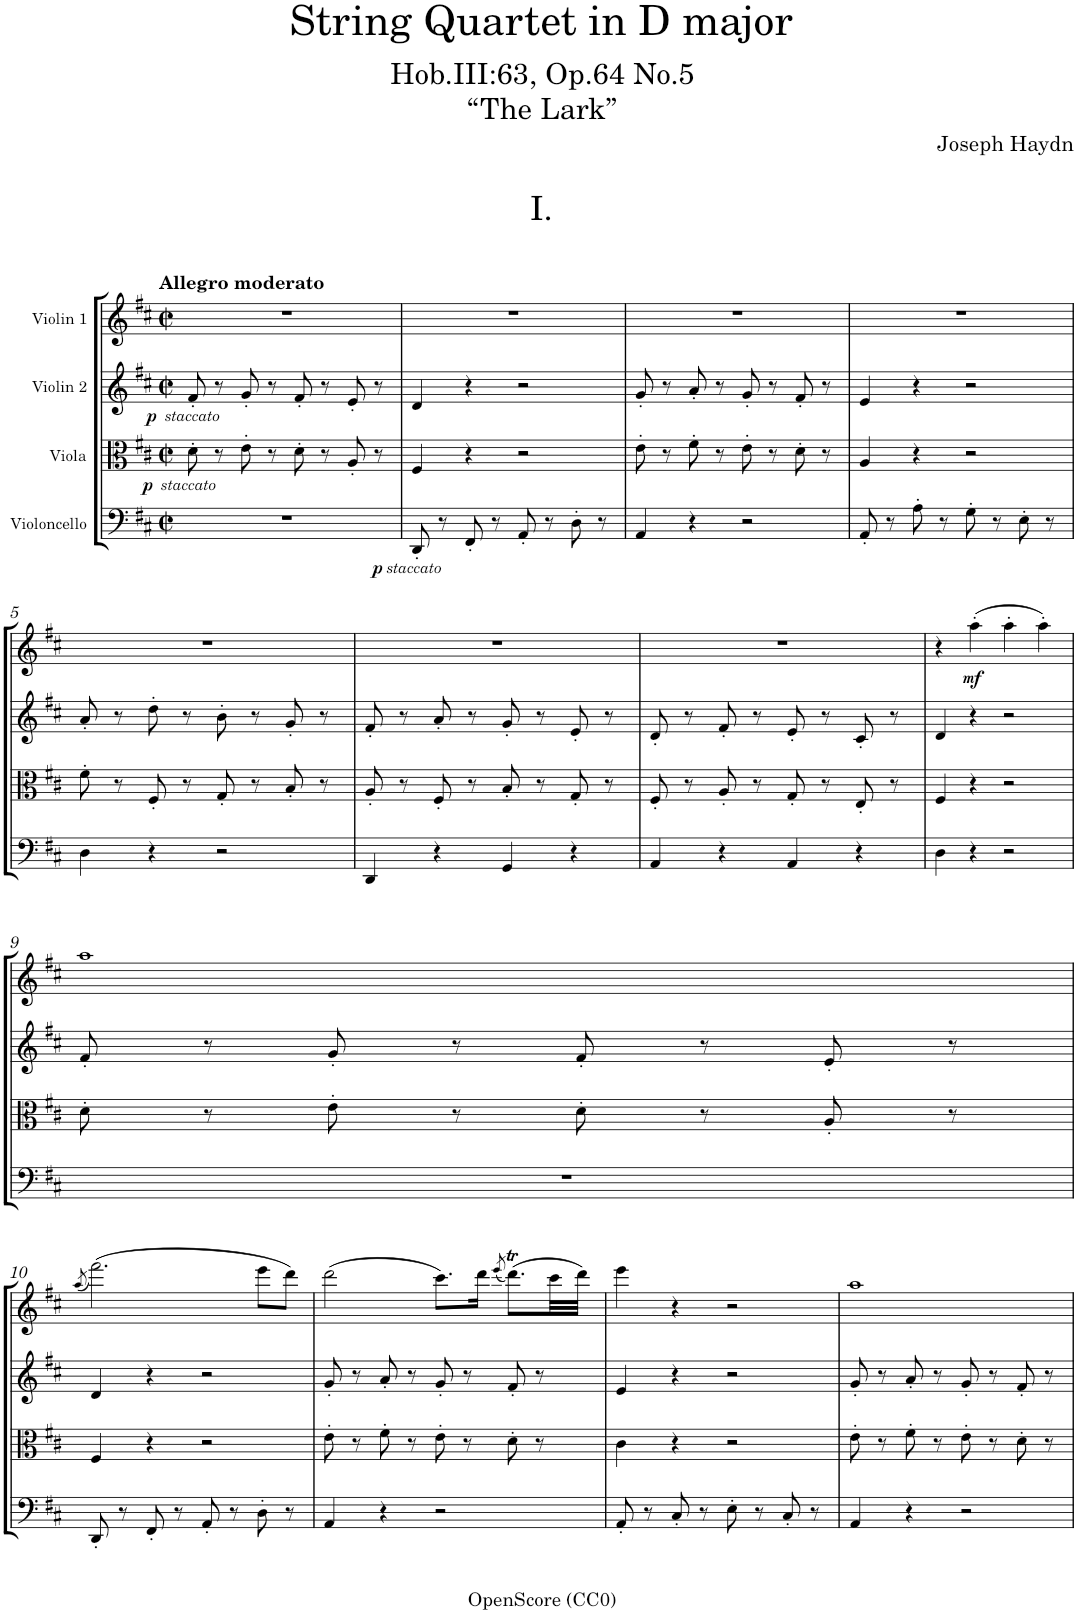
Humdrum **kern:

**kern	**dynam	**kern	**dynam	**kern	**dynam	**kern	**dynam
*part4	*part4	*part3	*part3	*part2	*part2	*part1	*part1
*staff4	*staff4	*staff3	*staff3	*staff2	*staff2	*staff1	*staff1
*I"Violoncello	*	*I"Viola	*	*I"Violin 2	*	*I"Violin 1	*
*I'Vc	*	*I'Vla	*	*I'Vln	*	*I'Vln	*
*clefF4	*	*clefC3	*	*clefG2	*	*clefG2	*
*k[f#c#]	*	*k[f#c#]	*	*k[f#c#]	*	*k[f#c#]	*
*M2/2	*	*M2/2	*	*M2/2	*	*M2/2	*
*met(c|)	*	*met(c|)	*	*met(c|)	*	*met(c|)	*
=1	=1	=1	=1	=1	=1	=1	=1
!	!	!	!	!	!	!LO:TX:a:t=I.	!
!	!	!	!	!	!	!LO:TX:a:B:t=Allegro moderato	!
!	!	!	!LO:DY:b	!	!	!	!
!	!	!	!LO:DY:n=1:b	!	!LO:DY:b	!	!
!	!	!	!	!	!LO:DY:n=1:b	!	!
1r	.	8d'\	p other-dynamics	8f#'/	p other-dynamics	1r	.
.	.	8r	.	8r	.	.	.
.	.	8e'\	.	8g'/	.	.	.
.	.	8r	.	8r	.	.	.
.	.	8d'\	.	8f#'/	.	.	.
.	.	8r	.	8r	.	.	.
.	.	8A'/	.	8e'/	.	.	.
.	.	8r	.	8r	.	.	.
=2	=2	=2	=2	=2	=2	=2	=2
!	!LO:DY:b	!	!	!	!	!	!
!	!LO:DY:n=1:b	!	!	!	!	!	!
8DD'/	p other-dynamics	4F#/	.	4d/	.	1r	.
8r	.	.	.	.	.	.	.
8FF#'/	.	4r	.	4r	.	.	.
8r	.	.	.	.	.	.	.
8AA'/	.	2r	.	2r	.	.	.
8r	.	.	.	.	.	.	.
8D'\	.	.	.	.	.	.	.
8r	.	.	.	.	.	.	.
=3	=3	=3	=3	=3	=3	=3	=3
4AA/	.	8e'\	.	8g'/	.	1r	.
.	.	8r	.	8r	.	.	.
4r	.	8f#'\	.	8a'/	.	.	.
.	.	8r	.	8r	.	.	.
2r	.	8e'\	.	8g'/	.	.	.
.	.	8r	.	8r	.	.	.
.	.	8d'\	.	8f#'/	.	.	.
.	.	8r	.	8r	.	.	.
=4	=4	=4	=4	=4	=4	=4	=4
8AA'/	.	4A/	.	4e/	.	1r	.
8r	.	.	.	.	.	.	.
8A'\	.	4r	.	4r	.	.	.
8r	.	.	.	.	.	.	.
8G'\	.	2r	.	2r	.	.	.
8r	.	.	.	.	.	.	.
8E'\	.	.	.	.	.	.	.
8r	.	.	.	.	.	.	.
!!LO:LB:g=z
=5	=5	=5	=5	=5	=5	=5	=5
4D\	.	8f#'\	.	8a'/	.	1r	.
.	.	8r	.	8r	.	.	.
4r	.	8F#'/	.	8dd'\	.	.	.
.	.	8r	.	8r	.	.	.
2r	.	8G'/	.	8b'\	.	.	.
.	.	8r	.	8r	.	.	.
.	.	8B'/	.	8g'/	.	.	.
.	.	8r	.	8r	.	.	.
=6	=6	=6	=6	=6	=6	=6	=6
4DD/	.	8A'/	.	8f#'/	.	1r	.
.	.	8r	.	8r	.	.	.
4r	.	8F#'/	.	8a'/	.	.	.
.	.	8r	.	8r	.	.	.
4GG/	.	8B'/	.	8g'/	.	.	.
.	.	8r	.	8r	.	.	.
4r	.	8G'/	.	8e'/	.	.	.
.	.	8r	.	8r	.	.	.
=7	=7	=7	=7	=7	=7	=7	=7
4AA/	.	8F#'/	.	8d'/	.	1r	.
.	.	8r	.	8r	.	.	.
4r	.	8A'/	.	8f#'/	.	.	.
.	.	8r	.	8r	.	.	.
4AA/	.	8G'/	.	8e'/	.	.	.
.	.	8r	.	8r	.	.	.
4r	.	8E'/	.	8c#'/	.	.	.
.	.	8r	.	8r	.	.	.
=8	=8	=8	=8	=8	=8	=8	=8
4D\	.	4F#/	.	4d/	.	4r	.
!	!	!	!	!	!	!	!LO:DY:b
4r	.	4r	.	4r	.	(4aa'\	mf
2r	.	2r	.	2r	.	4aa'\	.
.	.	.	.	.	.	4aa'\)	.
!!LO:LB:g=z
=9	=9	=9	=9	=9	=9	=9	=9
1r	.	8d'\	.	8f#'/	.	1aa	.
.	.	8r	.	8r	.	.	.
.	.	8e'\	.	8g'/	.	.	.
.	.	8r	.	8r	.	.	.
.	.	8d'\	.	8f#'/	.	.	.
.	.	8r	.	8r	.	.	.
.	.	8A'/	.	8e'/	.	.	.
.	.	8r	.	8r	.	.	.
!!LO:LB:g=z
=10	=10	=10	=10	=10	=10	=10	=10
.	.	.	.	.	.	(8qaa/	.
8DD'/	.	4F#/	.	4d/	.	(2.fff#\)	.
8r	.	.	.	.	.	.	.
8FF#'/	.	4r	.	4r	.	.	.
8r	.	.	.	.	.	.	.
8AA'/	.	2r	.	2r	.	.	.
8r	.	.	.	.	.	.	.
8D'\	.	.	.	.	.	8eee\L	.
8r	.	.	.	.	.	8ddd\J)	.
=11	=11	=11	=11	=11	=11	=11	=11
4AA/	.	8e'\	.	8g'/	.	(2ddd\	.
.	.	8r	.	8r	.	.	.
4r	.	8f#'\	.	8a'/	.	.	.
.	.	8r	.	8r	.	.	.
2r	.	8e'\	.	8g'/	.	8.ccc#\L)	.
.	.	8r	.	8r	.	.	.
.	.	.	.	.	.	16ddd\Jk	.
.	.	.	.	.	.	(8qeee/	.
.	.	8d'\	.	8f#'/	.	(8.dddT\L)	.
.	.	8r	.	8r	.	.	.
.	.	.	.	.	.	32ccc#\LL	.
.	.	.	.	.	.	32ddd\JJJ)	.
=12	=12	=12	=12	=12	=12	=12	=12
8AA'/	.	4c#\	.	4e/	.	4eee\	.
8r	.	.	.	.	.	.	.
8C#'/	.	4r	.	4r	.	4r	.
8r	.	.	.	.	.	.	.
8E'\	.	2r	.	2r	.	2r	.
8r	.	.	.	.	.	.	.
8C#'/	.	.	.	.	.	.	.
8r	.	.	.	.	.	.	.
=13	=13	=13	=13	=13	=13	=13	=13
4AA/	.	8e'\	.	8g'/	.	1aa	.
.	.	8r	.	8r	.	.	.
4r	.	8f#'\	.	8a'/	.	.	.
.	.	8r	.	8r	.	.	.
2r	.	8e'\	.	8g'/	.	.	.
.	.	8r	.	8r	.	.	.
.	.	8d'\	.	8f#'/	.	.	.
.	.	8r	.	8r	.	.	.
=	=	=	=	=	=	=	=
*-	*-	*-	*-	*-	*-	*-	*-
